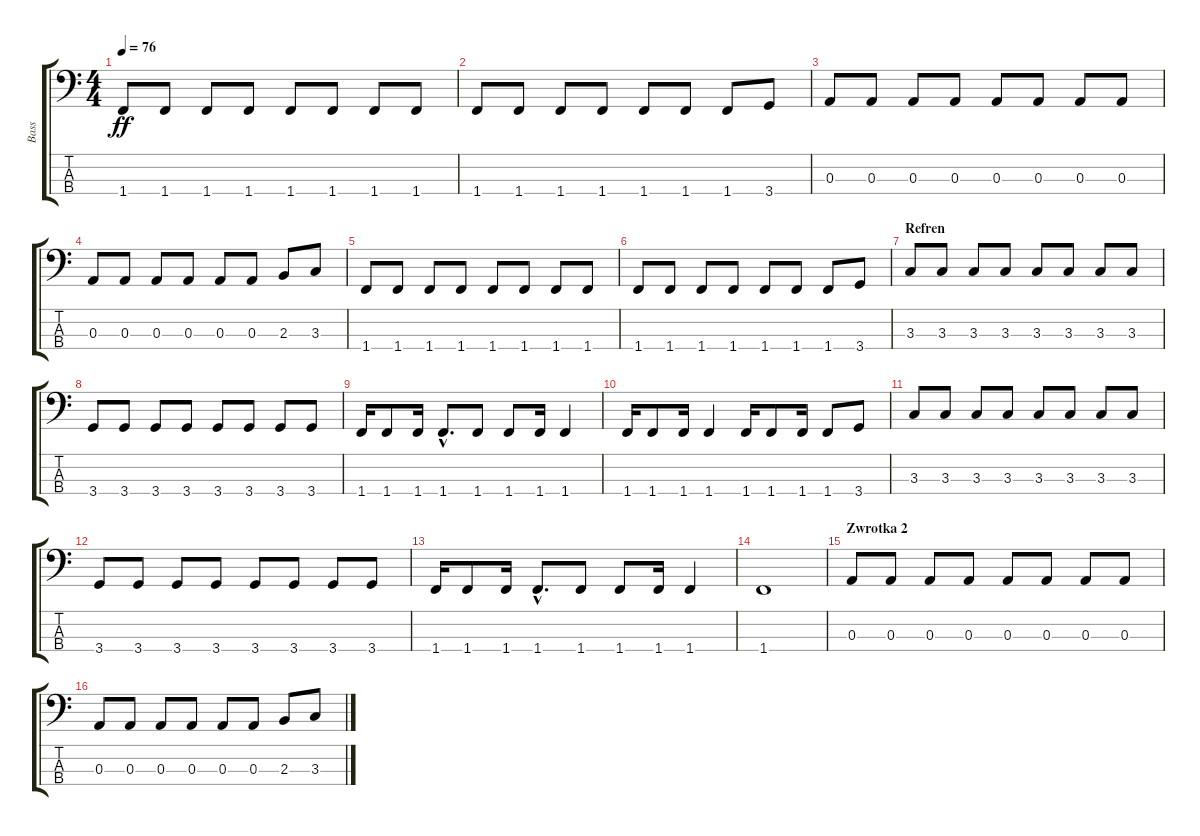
\track ("Bass" "Bass") {instrument electricbassfinger}
\staff {score tabs}
\tuning (G2 D2 A1 E1) {hide}
\ts (4 4)
\tempo 76
\clef f4
\ks c
1.4.8{dy ff} 1.4.8 1.4.8 1.4.8 1.4.8 1.4.8 1.4.8 1.4.8 |
1.4.8 1.4.8 1.4.8 1.4.8 1.4.8 1.4.8 1.4.8 3.4.8 |
0.3.8 0.3.8 0.3.8 0.3.8 0.3.8 0.3.8 0.3.8 0.3.8 |
0.3.8 0.3.8 0.3.8 0.3.8 0.3.8 0.3.8 2.3.8 3.3.8 |
1.4.8 1.4.8 1.4.8 1.4.8 1.4.8 1.4.8 1.4.8 1.4.8 |
1.4.8 1.4.8 1.4.8 1.4.8 1.4.8 1.4.8 1.4.8 3.4.8 |
\section ("" "Refren ")
3.3.8 3.3.8 3.3.8 3.3.8 3.3.8 3.3.8 3.3.8 3.3.8 |
3.4.8 3.4.8 3.4.8 3.4.8 3.4.8 3.4.8 3.4.8 3.4.8 |
1.4.16 1.4.8 1.4.16 1.4{hac}.8{d} 1.4.8 1.4.8 1.4.16 1.4.4 |
1.4.16 1.4.8 1.4.16 1.4.4 1.4.16 1.4.8 1.4.16 1.4.8 3.4.8 |
3.3.8 3.3.8 3.3.8 3.3.8 3.3.8 3.3.8 3.3.8 3.3.8 |
3.4.8 3.4.8 3.4.8 3.4.8 3.4.8 3.4.8 3.4.8 3.4.8 |
1.4.16 1.4.8 1.4.16 1.4{hac}.8{d} 1.4.8 1.4.8 1.4.16 1.4.4 |
1.4.1 |
\section ("" "Zwrotka 2")
0.3.8 0.3.8 0.3.8 0.3.8 0.3.8 0.3.8 0.3.8 0.3.8 |
0.3.8 0.3.8 0.3.8 0.3.8 0.3.8 0.3.8 2.3.8 3.3.8
